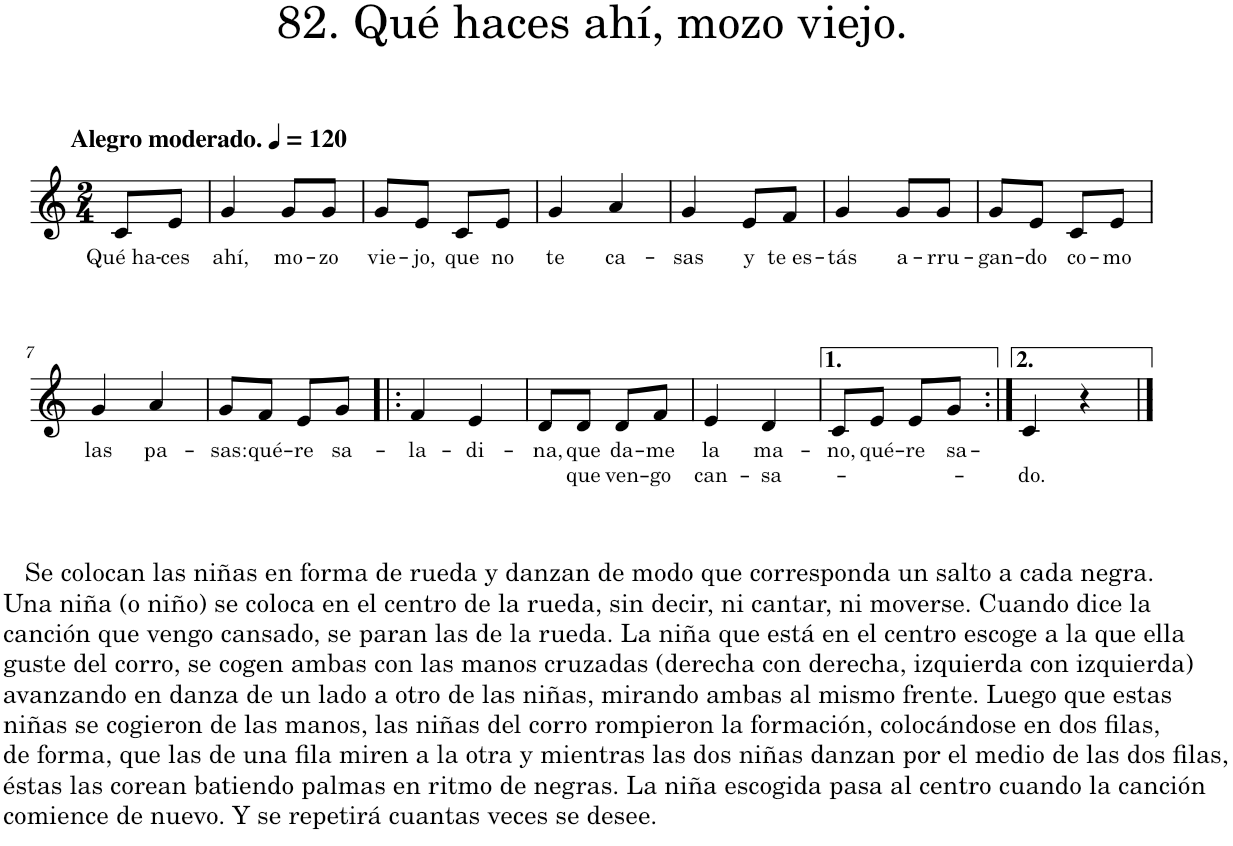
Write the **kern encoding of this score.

**kern	**text	**text
*part1	*part1	*part1
*staff1	*staff1	*staff1
*I"Piano	*	*
*I'Pno.	*	*
*clefG2	*	*
*k[]	*	*
*M2/4	*	*
*MM120	*	*
=	=	=
!LO:TX:a:B:t=Alegro moderado.	!	!
!	!LO:LY:b	!
8c/L	Qué ha-	.
!	!LO:LY:b	!
8e/J	-ces	.
=1	=1	=1
!	!LO:LY:b	!
4g/	ahí,	.
!	!LO:LY:b	!
8g/L	mo-	.
!	!LO:LY:b	!
8g/J	-zo	.
=2	=2	=2
!	!LO:LY:b	!
8g/L	vie-	.
!	!LO:LY:b	!
8e/J	-jo,	.
!	!LO:LY:b	!
8c/L	que	.
!	!LO:LY:b	!
8e/J	no	.
=3	=3	=3
!	!LO:LY:b	!
4g/	te	.
!	!LO:LY:b	!
4a/	ca-	.
=4	=4	=4
!	!LO:LY:b	!
4g/	-sas	.
!	!LO:LY:b	!
8e/L	y	.
!	!LO:LY:b	!
8f/J	te es-	.
=5	=5	=5
!	!LO:LY:b	!
4g/	-tás	.
!	!LO:LY:b	!
8g/L	a-	.
!	!LO:LY:b	!
8g/J	-rru-	.
=6	=6	=6
!	!LO:LY:b	!
8g/L	-gan-	.
!	!LO:LY:b	!
8e/J	-do	.
!	!LO:LY:b	!
8c/L	co-	.
!	!LO:LY:b	!
8e/J	-mo	.
!!LO:LB:g=z
=7	=7	=7
!	!LO:LY:b	!
4g/	las	.
!	!LO:LY:b	!
4a/	pa-	.
=8	=8	=8
!LO:TX:b:t=Se colocan las niñas en forma de rueda y danzan de modo que corresponda un salto a cada negra.	!	!
!LO:TX:b:t=Una niña (o niño) se coloca en el centro de la rueda, sin decir, ni cantar, ni moverse. Cuando dice la	!	!
!LO:TX:b:t=canción que vengo cansado, se paran las de la rueda. La niña que está en el centro escoge a la que ella	!	!
!LO:TX:b:t=guste del corro, se cogen ambas con las manos cruzadas (derecha con derecha, izquierda con izquierda)	!	!
!LO:TX:b:t=avanzando en danza de un lado a otro de las niñas, mirando ambas al mismo frente. Luego que estas	!	!
!LO:TX:b:t=niñas se cogieron de las manos, las niñas del corro rompieron la formación, colocándose en dos filas,	!	!
!LO:TX:b:t=de forma, que las de una fila miren a la otra y mientras las dos niñas danzan por el medio de las dos filas,	!	!
!LO:TX:b:t=éstas las corean batiendo palmas en ritmo de negras. La niña escogida pasa al centro cuando la canción	!	!
!LO:TX:b:t=comience de nuevo. Y se repetirá cuantas veces se desee.	!	!
!	!LO:LY:b	!
8g/L	-sas:	.
!	!LO:LY:b	!
8f/J	qué-	.
!	!LO:LY:b	!
8e/L	-re	.
!	!LO:LY:b	!
8g/J	sa-	.
=9!|:	=9!|:	=9!|:
!	!LO:LY:b	!
4f/	-la-	.
!	!LO:LY:b	!
4e/	-di-	.
=10	=10	=10
!	!LO:LY:b	!
8d/L	-na,	.
!	!LO:LY:b	!LO:LY:b
8d/J	que	que
!	!LO:LY:b	!LO:LY:b
8d/L	da-	ven-
!	!LO:LY:b	!LO:LY:b
8f/J	-me	-go
=11	=11	=11
!	!LO:LY:b	!LO:LY:b
4e/	la	can-
!	!LO:LY:b	!LO:LY:b
4d/	ma-	-sa-
=12	=12	=12
!	!LO:LY:b	!
8c/L	-no,	.
!	!LO:LY:b	!
8e/J	qué-	.
!	!LO:LY:b	!
8e/L	-re	.
!	!LO:LY:b	!
8g/J	sa-	.
=13:|!	=13:|!	=13:|!
!	!	!LO:LY:b
4c/	.	-do.
4r	.	.
==	==	==
*-	*-	*-
